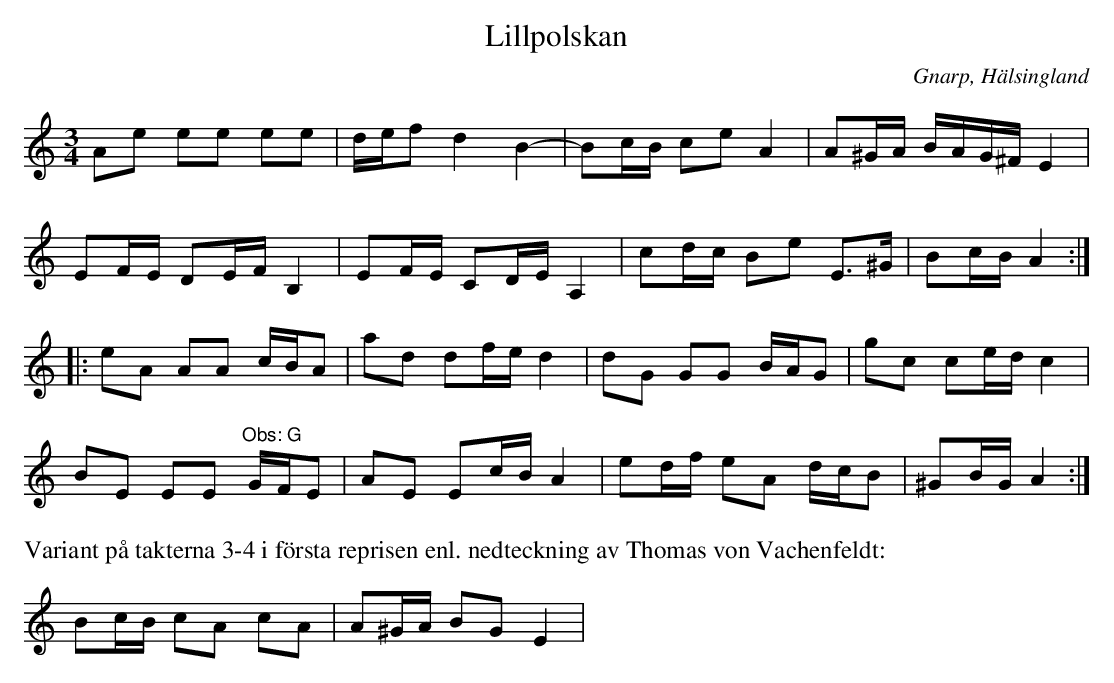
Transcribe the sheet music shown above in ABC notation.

X:1
T:Lillpolskan
O:Gnarp, Hälsingland
L:1/16
M:3/4
K:Am
A2e2 e2e2 e2e2 | def2 d4 B4- | B2cB c2e2 A4 | A2^GA BAG^F E4 |
E2FE D2EF B,4 | E2FE C2DE A,4 | c2dc B2e2 E2>^G2 | B2cB A4 ::
e2A2 A2A2 cBA2 | a2d2 d2fe d4 | d2G2 G2G2 BAG2 | g2c2 c2ed c4 |
B2E2 E2E2 "^Obs: G"GFE2 | A2E2 E2cB A4 | e2df e2A2 dcB2 | ^G2BG A4 :|
%%text Variant på takterna 3-4 i första reprisen enl. nedteckning av Thomas von Vachenfeldt:
B2cB c2A2 c2A2 | A2^GA B2G2 E4 |
